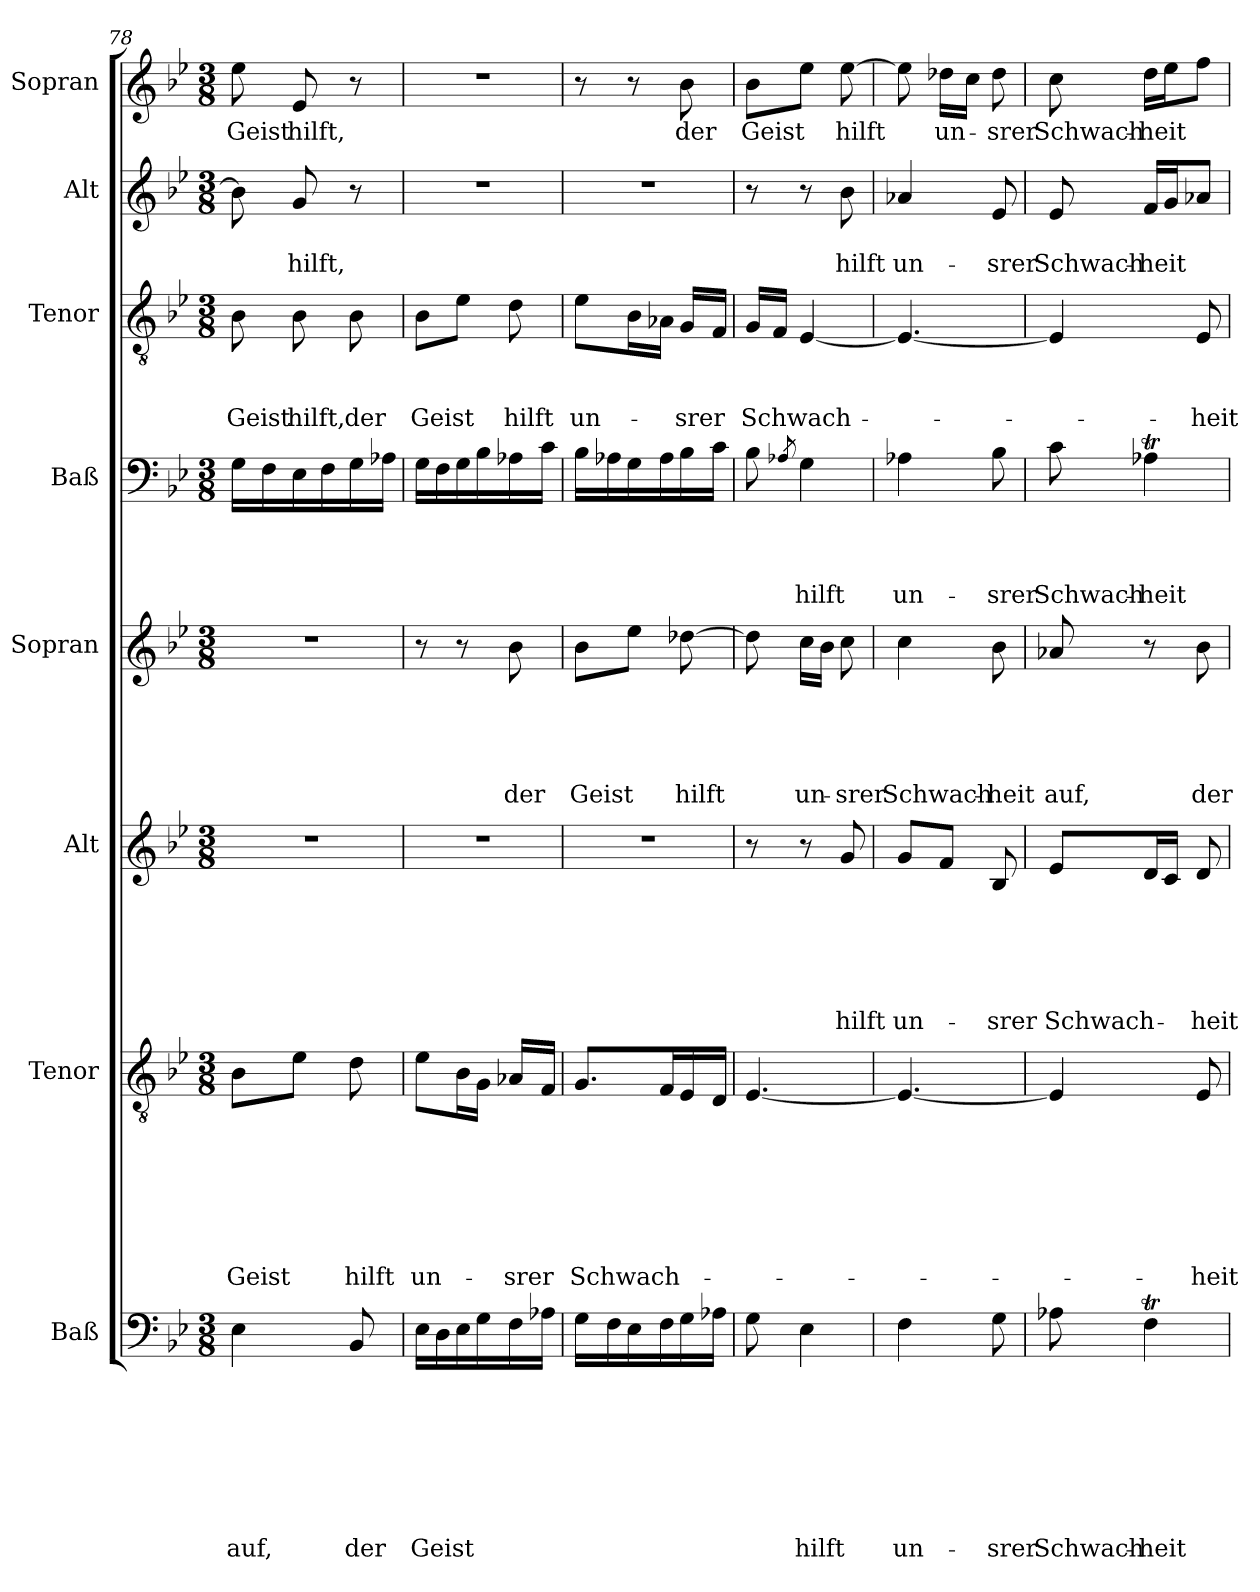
**kern	**text	**text	**text	**text	**text	**text	**text	**text	**kern	**text	**text	**text	**text	**text	**text	**text	**kern	**text	**text	**text	**text	**text	**text	**kern	**text	**text	**text	**text	**text	**kern	**text	**text	**text	**text	**kern	**text	**text	**text	**kern	**text	**text	**kern	**text
*part8	*part8	*part8	*part8	*part8	*part8	*part8	*part8	*part8	*part7	*part7	*part7	*part7	*part7	*part7	*part7	*part7	*part6	*part6	*part6	*part6	*part6	*part6	*part6	*part5	*part5	*part5	*part5	*part5	*part5	*part4	*part4	*part4	*part4	*part4	*part3	*part3	*part3	*part3	*part2	*part2	*part2	*part1	*part1
*staff8	*staff8	*staff8	*staff8	*staff8	*staff8	*staff8	*staff8	*staff8	*staff7	*staff7	*staff7	*staff7	*staff7	*staff7	*staff7	*staff7	*staff6	*staff6	*staff6	*staff6	*staff6	*staff6	*staff6	*staff5	*staff5	*staff5	*staff5	*staff5	*staff5	*staff4	*staff4	*staff4	*staff4	*staff4	*staff3	*staff3	*staff3	*staff3	*staff2	*staff2	*staff2	*staff1	*staff1
*I"Baß	*	*	*	*	*	*	*	*	*I"Tenor	*	*	*	*	*	*	*	*I"Alt	*	*	*	*	*	*	*I"Sopran	*	*	*	*	*	*I"Baß	*	*	*	*	*I"Tenor	*	*	*	*I"Alt	*	*	*I"Sopran	*
*clefF4	*	*	*	*	*	*	*	*	*clefGv2	*	*	*	*	*	*	*	*clefG2	*	*	*	*	*	*	*clefG2	*	*	*	*	*	*clefF4	*	*	*	*	*clefGv2	*	*	*	*clefG2	*	*	*clefG2	*
*k[b-e-]	*	*	*	*	*	*	*	*	*k[b-e-]	*	*	*	*	*	*	*	*k[b-e-]	*	*	*	*	*	*	*k[b-e-]	*	*	*	*	*	*k[b-e-]	*	*	*	*	*k[b-e-]	*	*	*	*k[b-e-]	*	*	*k[b-e-]	*
*B-:	*	*	*	*	*	*	*	*	*B-:	*	*	*	*	*	*	*	*B-:	*	*	*	*	*	*	*B-:	*	*	*	*	*	*B-:	*	*	*	*	*B-:	*	*	*	*B-:	*	*	*B-:	*
*M3/8	*	*	*	*	*	*	*	*	*M3/8	*	*	*	*	*	*	*	*M3/8	*	*	*	*	*	*	*M3/8	*	*	*	*	*	*M3/8	*	*	*	*	*M3/8	*	*	*	*M3/8	*	*	*M3/8	*
=78	=78	=78	=78	=78	=78	=78	=78	=78	=78	=78	=78	=78	=78	=78	=78	=78	=78	=78	=78	=78	=78	=78	=78	=78	=78	=78	=78	=78	=78	=78	=78	=78	=78	=78	=78	=78	=78	=78	=78	=78	=78	=78	=78
4E-!\	.	.	.	.	.	.	.	auf,	8B-!\L	.	.	.	.	.	.	Geist	4.r	.	.	.	.	.	.	4.r	.	.	.	.	.	16G!\LL	.	.	.	.	8B-!\	.	.	Geist	8b-!\]	.	.	8ee-!\	Geist
.	.	.	.	.	.	.	.	.	.	.	.	.	.	.	.	.	.	.	.	.	.	.	.	.	.	.	.	.	.	16F!\	.	.	.	.	.	.	.	.	.	.	.	.	.
.	.	.	.	.	.	.	.	.	8e-!\J	.	.	.	.	.	.	.	.	.	.	.	.	.	.	.	.	.	.	.	.	16E-!\	.	.	.	.	8B-!\	.	.	hilft,	8g!/	.	hilft,	8e-!/	hilft,
.	.	.	.	.	.	.	.	.	.	.	.	.	.	.	.	.	.	.	.	.	.	.	.	.	.	.	.	.	.	16F!\	.	.	.	.	.	.	.	.	.	.	.	.	.
8BB-!/	.	.	.	.	.	.	.	der	8d!\	.	.	.	.	.	.	hilft	.	.	.	.	.	.	.	.	.	.	.	.	.	16G!\	.	.	.	.	8B-!\	.	.	der	8r	.	.	8r	.
.	.	.	.	.	.	.	.	.	.	.	.	.	.	.	.	.	.	.	.	.	.	.	.	.	.	.	.	.	.	16A-X!\JJ	.	.	.	.	.	.	.	.	.	.	.	.	.
=79	=79	=79	=79	=79	=79	=79	=79	=79	=79	=79	=79	=79	=79	=79	=79	=79	=79	=79	=79	=79	=79	=79	=79	=79	=79	=79	=79	=79	=79	=79	=79	=79	=79	=79	=79	=79	=79	=79	=79	=79	=79	=79	=79
16E-!\LL	.	.	.	.	.	.	.	Geist	8e-!\L	.	.	.	.	.	.	un-	4.r	.	.	.	.	.	.	8r	.	.	.	.	.	16G!\LL	.	.	.	.	8B-!\L	.	.	Geist	4.r	.	.	4.r	.
16D!\	.	.	.	.	.	.	.	.	.	.	.	.	.	.	.	.	.	.	.	.	.	.	.	.	.	.	.	.	.	16F!\	.	.	.	.	.	.	.	.	.	.	.	.	.
16E-!\	.	.	.	.	.	.	.	.	16B-!\L	.	.	.	.	.	.	.	.	.	.	.	.	.	.	8r	.	.	.	.	.	16G!\	.	.	.	.	8e-!\J	.	.	.	.	.	.	.	.
16G!\	.	.	.	.	.	.	.	.	16G!\JJ	.	.	.	.	.	.	.	.	.	.	.	.	.	.	.	.	.	.	.	.	16B-!\	.	.	.	.	.	.	.	.	.	.	.	.	.
16F!\	.	.	.	.	.	.	.	.	16A-X!/LL	.	.	.	.	.	.	-srer	.	.	.	.	.	.	.	8b-!\	.	.	.	.	der	16A-X!\	.	.	.	.	8d!\	.	.	hilft	.	.	.	.	.
16A-X!\JJ	.	.	.	.	.	.	.	.	16F!/JJ	.	.	.	.	.	.	.	.	.	.	.	.	.	.	.	.	.	.	.	.	16c!\JJ	.	.	.	.	.	.	.	.	.	.	.	.	.
=80	=80	=80	=80	=80	=80	=80	=80	=80	=80	=80	=80	=80	=80	=80	=80	=80	=80	=80	=80	=80	=80	=80	=80	=80	=80	=80	=80	=80	=80	=80	=80	=80	=80	=80	=80	=80	=80	=80	=80	=80	=80	=80	=80
16G!\LL	.	.	.	.	.	.	.	.	8.G!/L	.	.	.	.	.	.	Schwach-	4.r	.	.	.	.	.	.	8b-!\L	.	.	.	.	Geist	16B-!\LL	.	.	.	.	8e-!\L	.	.	un-	4.r	.	.	8r	.
16F!\	.	.	.	.	.	.	.	.	.	.	.	.	.	.	.	.	.	.	.	.	.	.	.	.	.	.	.	.	.	16A-X!\	.	.	.	.	.	.	.	.	.	.	.	.	.
16E-!\	.	.	.	.	.	.	.	.	.	.	.	.	.	.	.	.	.	.	.	.	.	.	.	8ee-!\J	.	.	.	.	.	16G!\	.	.	.	.	16B-!\L	.	.	.	.	.	.	8r	.
16F!\	.	.	.	.	.	.	.	.	16F!/L	.	.	.	.	.	.	.	.	.	.	.	.	.	.	.	.	.	.	.	.	16A-!\	.	.	.	.	16A-X!\JJ	.	.	.	.	.	.	.	.
16G!\	.	.	.	.	.	.	.	.	16E-!/	.	.	.	.	.	.	.	.	.	.	.	.	.	.	[8dd-X!\	.	.	.	.	hilft	16B-!\	.	.	.	.	16G!/LL	.	.	-srer	.	.	.	8b-!\	der
16A-X!\JJ	.	.	.	.	.	.	.	.	16D!/JJ	.	.	.	.	.	.	.	.	.	.	.	.	.	.	.	.	.	.	.	.	16c!\JJ	.	.	.	.	16F!/JJ	.	.	.	.	.	.	.	.
=81	=81	=81	=81	=81	=81	=81	=81	=81	=81	=81	=81	=81	=81	=81	=81	=81	=81	=81	=81	=81	=81	=81	=81	=81	=81	=81	=81	=81	=81	=81	=81	=81	=81	=81	=81	=81	=81	=81	=81	=81	=81	=81	=81
8G!\	.	.	.	.	.	.	.	.	[4.E-!/	.	.	.	.	.	.	.	8r	.	.	.	.	.	.	8dd-!\]	.	.	.	.	.	8B-!\	.	.	.	.	16G!/LL	.	.	Schwach-	8r	.	.	8b-!\L	Geist
.	.	.	.	.	.	.	.	.	.	.	.	.	.	.	.	.	.	.	.	.	.	.	.	.	.	.	.	.	.	.	.	.	.	.	16F!/JJ	.	.	.	.	.	.	.	.
.	.	.	.	.	.	.	.	.	.	.	.	.	.	.	.	.	.	.	.	.	.	.	.	.	.	.	.	.	.	8qA-X/	.	.	.	.	.	.	.	.	.	.	.	.	.
4E-!\	.	.	.	.	.	.	.	hilft	.	.	.	.	.	.	.	.	8r	.	.	.	.	.	.	16cc!\LL	.	.	.	.	un-	4G!\	.	.	.	hilft	[4E-!/	.	.	.	8r	.	.	8ee-!\J	.
.	.	.	.	.	.	.	.	.	.	.	.	.	.	.	.	.	.	.	.	.	.	.	.	16b-!\JJ	.	.	.	.	.	.	.	.	.	.	.	.	.	.	.	.	.	.	.
.	.	.	.	.	.	.	.	.	.	.	.	.	.	.	.	.	8g!/	.	.	.	.	.	hilft	8cc!\	.	.	.	.	-srer	.	.	.	.	.	.	.	.	.	8b-!\	.	hilft	[8ee-!\	hilft
!!LO:LB:g=z
=82	=82	=82	=82	=82	=82	=82	=82	=82	=82	=82	=82	=82	=82	=82	=82	=82	=82	=82	=82	=82	=82	=82	=82	=82	=82	=82	=82	=82	=82	=82	=82	=82	=82	=82	=82	=82	=82	=82	=82	=82	=82	=82	=82
4F!\	.	.	.	.	.	.	.	un-	4.E-!/_	.	.	.	.	.	.	.	8g!/L	.	.	.	.	.	un-	4cc!\	.	.	.	.	Schwach-	4A-X!\	.	.	.	un-	4.E-!/_	.	.	.	4a-X!/	.	un-	8ee-!\]	.
.	.	.	.	.	.	.	.	.	.	.	.	.	.	.	.	.	8f!/J	.	.	.	.	.	.	.	.	.	.	.	.	.	.	.	.	.	.	.	.	.	.	.	.	16dd-X!\LL	un-
.	.	.	.	.	.	.	.	.	.	.	.	.	.	.	.	.	.	.	.	.	.	.	.	.	.	.	.	.	.	.	.	.	.	.	.	.	.	.	.	.	.	16cc!\JJ	.
8G!\	.	.	.	.	.	.	.	-srer	.	.	.	.	.	.	.	.	8B-!/	.	.	.	.	.	-srer	8b-!\	.	.	.	.	-heit	8B-!\	.	.	.	-srer	.	.	.	.	8e-!/	.	-srer	8dd-!\	-srer
=83	=83	=83	=83	=83	=83	=83	=83	=83	=83	=83	=83	=83	=83	=83	=83	=83	=83	=83	=83	=83	=83	=83	=83	=83	=83	=83	=83	=83	=83	=83	=83	=83	=83	=83	=83	=83	=83	=83	=83	=83	=83	=83	=83
8A-X!\	.	.	.	.	.	.	.	Schwach-	4E-!/]	.	.	.	.	.	.	.	8e-!/L	.	.	.	.	.	Schwach-	8a-X!/	.	.	.	.	auf,	8c!\	.	.	.	Schwach-	4E-!/]	.	.	.	8e-!/	.	Schwach-	8cc!\	Schwach-
4FT!\	.	.	.	.	.	.	.	-heit	.	.	.	.	.	.	.	.	16d!/L	.	.	.	.	.	.	8r	.	.	.	.	.	4A-XT!\	.	.	.	-heit	.	.	.	.	16f!/LL	.	-heit	16dd!\LL	-heit
.	.	.	.	.	.	.	.	.	.	.	.	.	.	.	.	.	16c!/JJ	.	.	.	.	.	.	.	.	.	.	.	.	.	.	.	.	.	.	.	.	.	16g!/J	.	.	16ee-!\J	.
.	.	.	.	.	.	.	.	.	8E-!/	.	.	.	.	.	.	-heit	8d!/	.	.	.	.	.	-heit	8b-!\	.	.	.	.	der	.	.	.	.	.	8E-!/	.	.	-heit	8a-X!/J	.	.	8ff!\J	.
=	=	=	=	=	=	=	=	=	=	=	=	=	=	=	=	=	=	=	=	=	=	=	=	=	=	=	=	=	=	=	=	=	=	=	=	=	=	=	=	=	=	=	=
*-	*-	*-	*-	*-	*-	*-	*-	*-	*-	*-	*-	*-	*-	*-	*-	*-	*-	*-	*-	*-	*-	*-	*-	*-	*-	*-	*-	*-	*-	*-	*-	*-	*-	*-	*-	*-	*-	*-	*-	*-	*-	*-	*-
